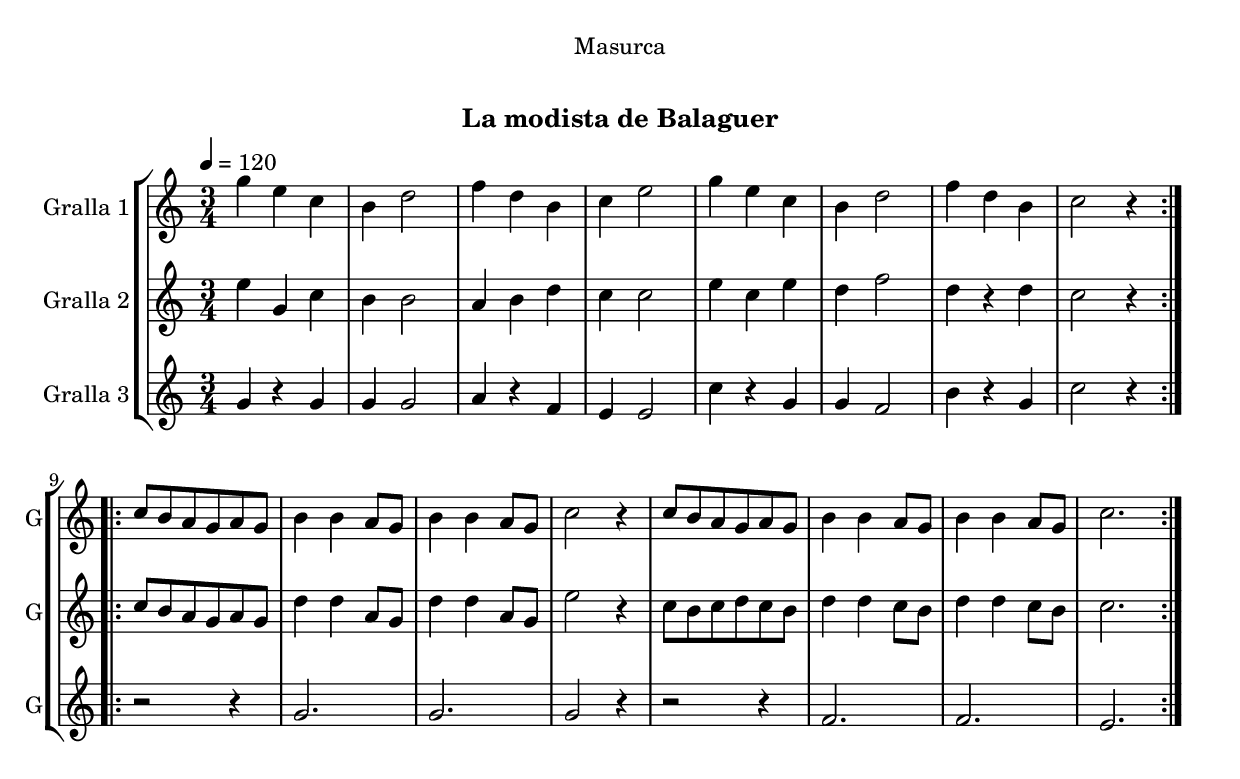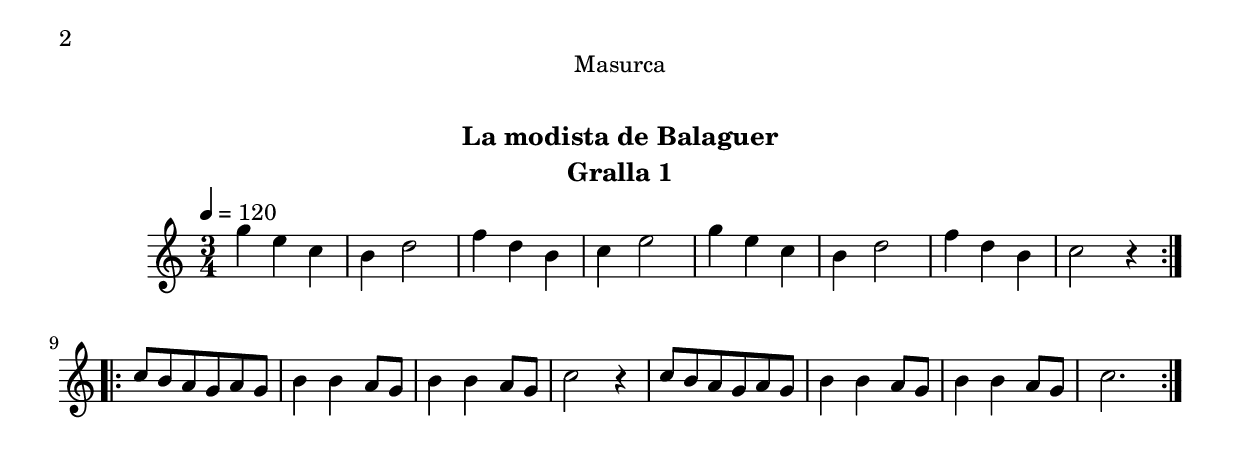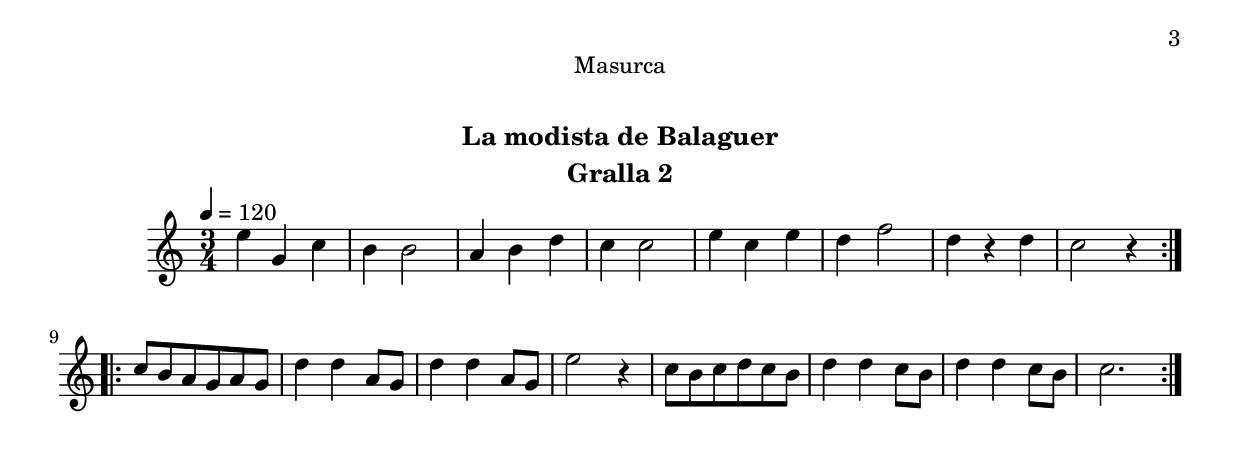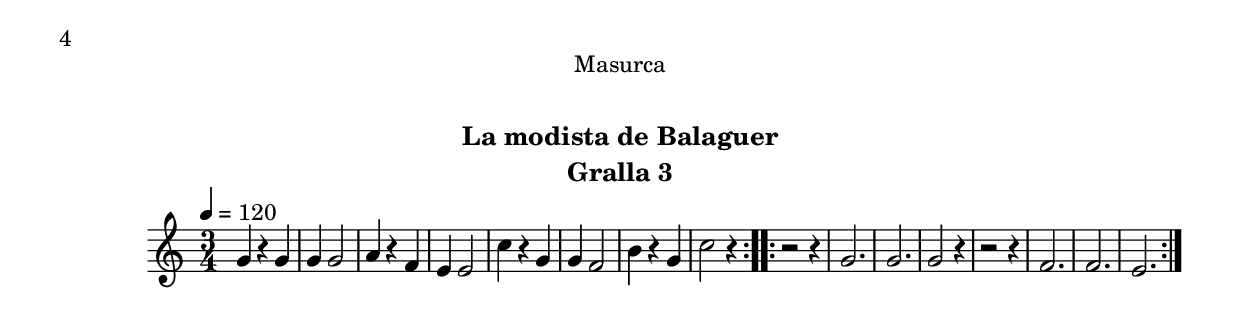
\version "2.16.0"

\header {
  dedication="Masurca"
  title="   "
  subtitle="La modista de Balaguer"
  subsubtitle=""
  poet=""
  meter=""
  piece=""
  composer=""
  arranger=""
  opus=""
  instrument=""
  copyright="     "
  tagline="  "
}

liniaroAa =
\relative g''
{
  \tempo 4=120
  \clef treble
  \key c \major
  \time 3/4
  \repeat volta 2 { g4 e c  |
  b4 d2  |
  f4 d b  |
  c4 e2  |
  %05
  g4 e c  |
  b4 d2  |
  f4 d b  |
  c2 r4  | }
  \repeat volta 2 { c8 b a g a g  |
  %10
  b4 b a8 g  |
  b4 b a8 g  |
  c2 r4  |
  c8 b a g a g  |
  b4 b a8 g  |
  %15
  b4 b a8 g  |
  c2.  | }
}

liniaroAb =
\relative e''
{
  \tempo 4=120
  \clef treble
  \key c \major
  \time 3/4
  \repeat volta 2 { e4 g, c  |
  b4 b2  |
  a4 b d  |
  c4 c2  |
  %05
  e4 c e  |
  d4 f2  |
  d4 r d  |
  c2 r4  | }
  \repeat volta 2 { c8 b a g a g  |
  %10
  d'4 d a8 g  |
  d'4 d a8 g  |
  e'2 r4  |
  c8 b c d c b  |
  d4 d c8 b  |
  %15
  d4 d c8 b  |
  c2.  | }
}

liniaroAc =
\relative g'
{
  \tempo 4=120
  \clef treble
  \key c \major
  \time 3/4
  \repeat volta 2 { g4 r g  |
  g4 g2  |
  a4 r f  |
  e4 e2  |
  %05
  c'4 r g  |
  g4 f2  |
  b4 r g  |
  c2 r4  | }
  \repeat volta 2 { r2 r4  |
  %10
  g2.  |
  g2.  |
  g2 r4  |
  r2 r4  |
  f2.  |
  %15
  f2.  |
  e2.  | }
}

\bookpart {
  \score {
    \new StaffGroup {
      \override Score.RehearsalMark #'self-alignment-X = #LEFT
      <<
        \new Staff \with {instrumentName = #"Gralla 1" shortInstrumentName = #"G"} \liniaroAa
        \new Staff \with {instrumentName = #"Gralla 2" shortInstrumentName = #"G"} \liniaroAb
        \new Staff \with {instrumentName = #"Gralla 3" shortInstrumentName = #"G"} \liniaroAc
      >>
    }
    \layout {}
  }\score { \unfoldRepeats
    \new StaffGroup {
      \override Score.RehearsalMark #'self-alignment-X = #LEFT
      <<
        \new Staff \with {instrumentName = #"Gralla 1" shortInstrumentName = #"G"} \liniaroAa
        \new Staff \with {instrumentName = #"Gralla 2" shortInstrumentName = #"G"} \liniaroAb
        \new Staff \with {instrumentName = #"Gralla 3" shortInstrumentName = #"G"} \liniaroAc
      >>
    }
    \midi {}
  }
}

\bookpart {
  \header {instrument="Gralla 1"}
  \score {
    \new StaffGroup {
      \override Score.RehearsalMark #'self-alignment-X = #LEFT
      <<
        \new Staff \liniaroAa
      >>
    }
    \layout {}
  }\score { \unfoldRepeats
    \new StaffGroup {
      \override Score.RehearsalMark #'self-alignment-X = #LEFT
      <<
        \new Staff \liniaroAa
      >>
    }
    \midi {}
  }
}

\bookpart {
  \header {instrument="Gralla 2"}
  \score {
    \new StaffGroup {
      \override Score.RehearsalMark #'self-alignment-X = #LEFT
      <<
        \new Staff \liniaroAb
      >>
    }
    \layout {}
  }\score { \unfoldRepeats
    \new StaffGroup {
      \override Score.RehearsalMark #'self-alignment-X = #LEFT
      <<
        \new Staff \liniaroAb
      >>
    }
    \midi {}
  }
}

\bookpart {
  \header {instrument="Gralla 3"}
  \score {
    \new StaffGroup {
      \override Score.RehearsalMark #'self-alignment-X = #LEFT
      <<
        \new Staff \liniaroAc
      >>
    }
    \layout {}
  }\score { \unfoldRepeats
    \new StaffGroup {
      \override Score.RehearsalMark #'self-alignment-X = #LEFT
      <<
        \new Staff \liniaroAc
      >>
    }
    \midi {}
  }
}

